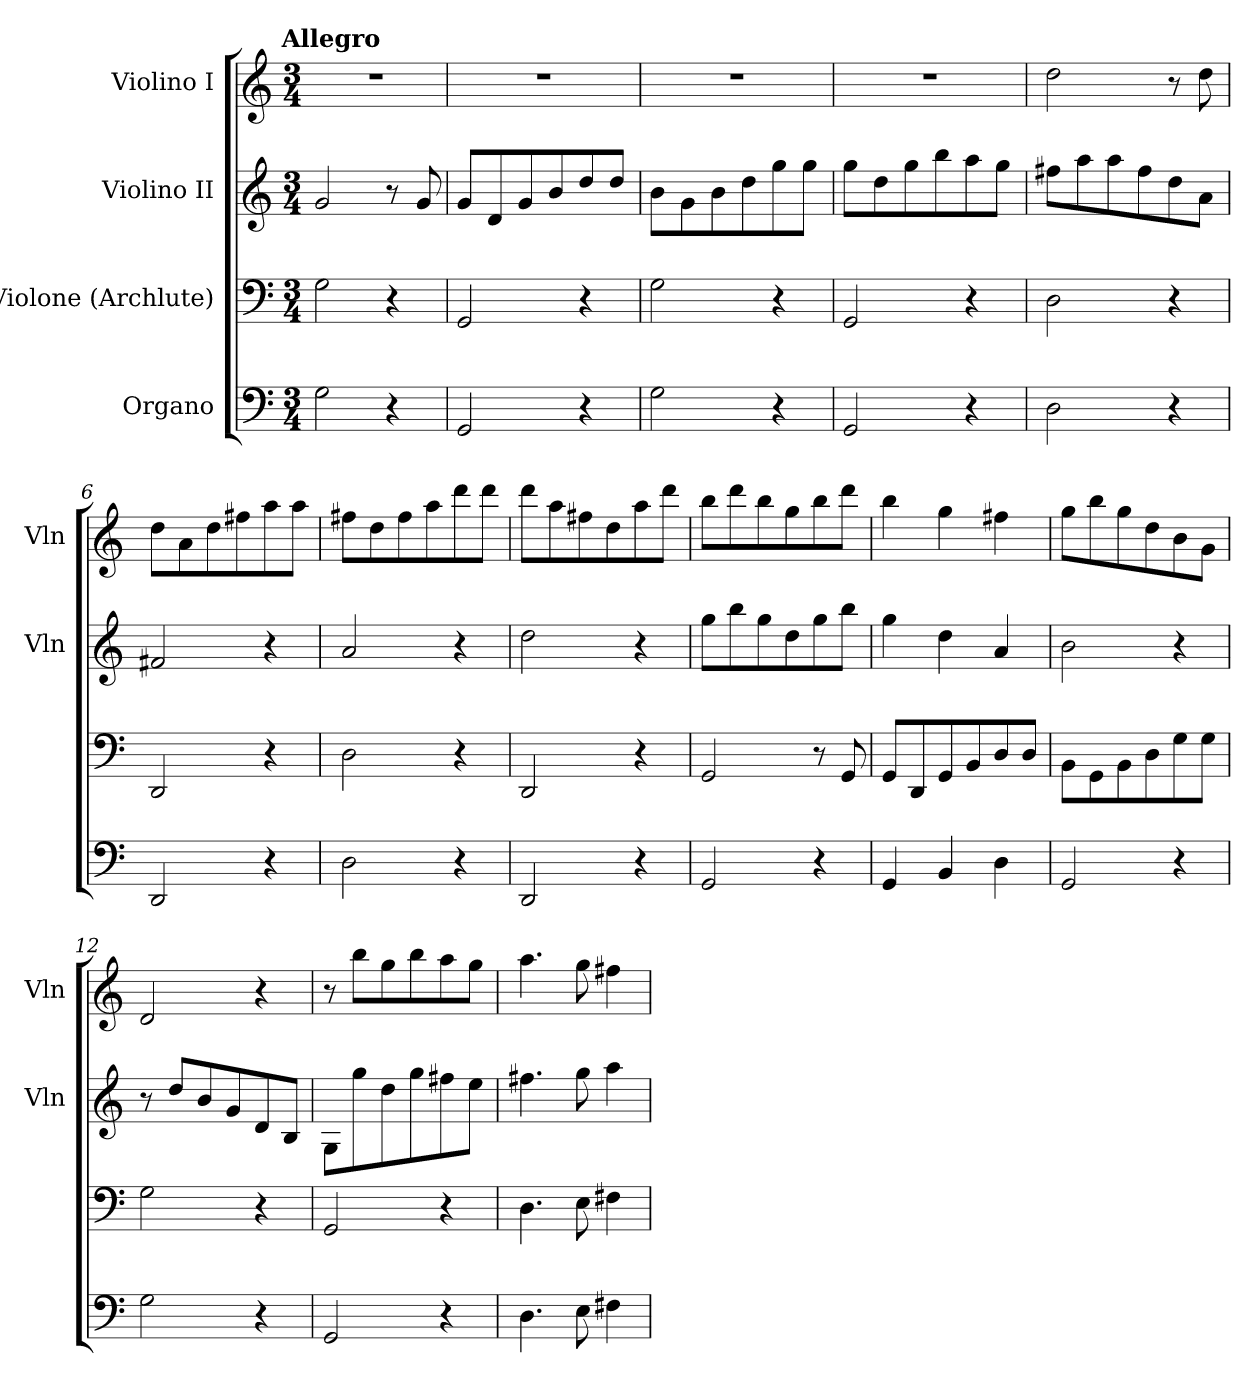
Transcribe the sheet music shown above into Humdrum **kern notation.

**kern	**kern	**kern	**kern
*part4	*part3	*part2	*part1
*staff4	*staff3	*staff2	*staff1
*I"Organo	*I"Violone (Archlute)	*I"Violino II	*I"Violino I
*	*	*I'Vln	*I'Vln
*clefF4	*clefF4	*clefG2	*clefG2
*k[]	*k[]	*k[]	*k[]
!!LO:TX:omd:t=Allegro
*M3/4	*M3/4	*M3/4	*M3/4
*MM132	*MM132	*MM132	*MM132
=1	=1	=1	=1
2G\	2G\	2g/	2.r
4r	4r	8r	.
.	.	8g/	.
=2	=2	=2	=2
2GG/	2GG/	8g/L	2.r
.	.	8d/	.
.	.	8g/	.
.	.	8b/	.
4r	4r	8dd/	.
.	.	8dd/J	.
=3	=3	=3	=3
2G\	2G\	8b\L	2.r
.	.	8g\	.
.	.	8b\	.
.	.	8dd\	.
4r	4r	8gg\	.
.	.	8gg\J	.
=4	=4	=4	=4
2GG/	2GG/	8gg\L	2.r
.	.	8dd\	.
.	.	8gg\	.
.	.	8bb\	.
4r	4r	8aa\	.
.	.	8gg\J	.
=5	=5	=5	=5
2D\	2D\	8ff#X\L	2dd\
.	.	8aa\	.
.	.	8aa\	.
.	.	8ff#\	.
4r	4r	8dd\	8r
.	.	8a\J	8dd\
=6	=6	=6	=6
2DD/	2DD/	2f#X/	8dd\L
.	.	.	8a\
.	.	.	8dd\
.	.	.	8ff#X\
4r	4r	4r	8aa\
.	.	.	8aa\J
=7	=7	=7	=7
2D\	2D\	2a/	8ff#X\L
.	.	.	8dd\
.	.	.	8ff#\
.	.	.	8aa\
4r	4r	4r	8ddd\
.	.	.	8ddd\J
=8	=8	=8	=8
2DD/	2DD/	2dd\	8ddd\L
.	.	.	8aa\
.	.	.	8ff#X\
.	.	.	8dd\
4r	4r	4r	8aa\
.	.	.	8ddd\J
=9	=9	=9	=9
2GG/	2GG/	8gg\L	8bb\L
.	.	8bb\	8ddd\
.	.	8gg\	8bb\
.	.	8dd\	8gg\
4r	8r	8gg\	8bb\
.	8GG/	8bb\J	8ddd\J
=10	=10	=10	=10
4GG/	8GG/L	4gg\	4bb\
.	8DD/	.	.
4BB/	8GG/	4dd\	4gg\
.	8BB/	.	.
4D\	8D/	4a/	4ff#X\
.	8D/J	.	.
=11	=11	=11	=11
2GG/	8BB\L	2b\	8gg\L
.	8GG\	.	8bb\
.	8BB\	.	8gg\
.	8D\	.	8dd\
4r	8G\	4r	8b\
.	8G\J	.	8g\J
=12	=12	=12	=12
2G\	2G\	8r	2d/
.	.	8dd/L	.
.	.	8b/	.
.	.	8g/	.
4r	4r	8d/	4r
.	.	8B/J	.
=13	=13	=13	=13
2GG/	2GG/	8G\L	8r
.	.	8gg\	8bb\L
.	.	8dd\	8gg\
.	.	8gg\	8bb\
4r	4r	8ff#X\	8aa\
.	.	8ee\J	8gg\J
=14	=14	=14	=14
4.D\	4.D\	4.ff#X\	4.aa\
8E\	8E\	8gg\	8gg\
4F#X\	4F#X\	4aa\	4ff#X\
=	=	=	=
*-	*-	*-	*-
